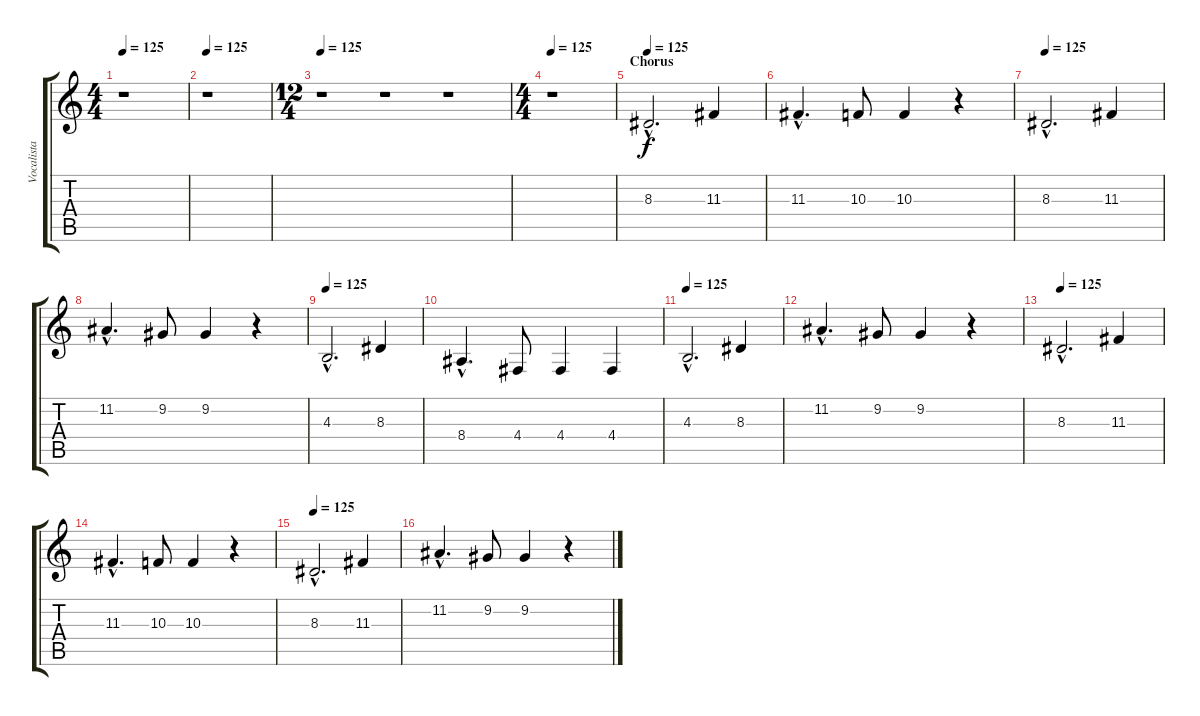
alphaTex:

\track ("Vocalista" "Vocalista") {instrument lead6voice}
\staff {score tabs}
\tuning (E4 B3 G3 D3 A2 E2) {hide}
\ts (4 4)
\tempo 125
\clef g2
\ks c
r.1{dy f} |
\tempo 125
r.1 |
\ts (12 4)
\tempo 125
r.1 r.1 r.1 |
\ts (4 4)
\tempo 125
r.1 |
\section ("" "Chorus")
\tempo 125
8.3{hac}.2{d} 11.3.4 |
11.3{hac}.4{d} 10.3.8 10.3.4 r.4 |
\tempo 125
8.3{hac}.2{d} 11.3.4 |
11.2{hac}.4{d} 9.2.8 9.2.4 r.4 |
\tempo 125
4.3{hac}.2{d} 8.3.4 |
8.4{hac}.4{d} 4.4.8 4.4.4 4.4.4 |
\tempo 125
4.3{hac}.2{d} 8.3.4 |
11.2{hac}.4{d} 9.2.8 9.2.4 r.4 |
\tempo 125
8.3{hac}.2{d} 11.3.4 |
11.3{hac}.4{d} 10.3.8 10.3.4 r.4 |
\tempo 125
8.3{hac}.2{d} 11.3.4 |
11.2{hac}.4{d} 9.2.8 9.2.4 r.4
